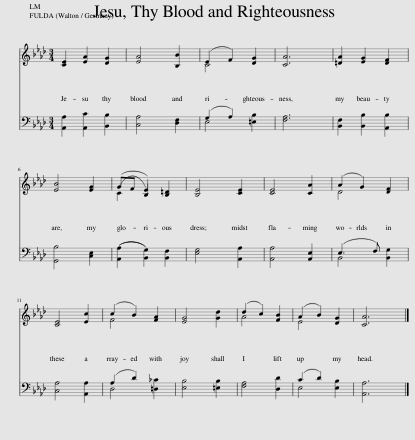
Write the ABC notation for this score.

X:1
%%score ( 1 2 ) ( 3 4 )
L:1/8
M:3/4
I:linebreak $
K:Ab
V:1 treble
V:2 treble
V:3 bass
V:4 bass
V:1
 [CE]2 [EA]2 [DG]2 | [EA]4 [B,B]2 | (E2 F2) [DG]2 | [CA]6 | [=DA]2 [EG]2 [DF]2 |$ %5
 [EB]4 [EG]2 | (GF E2) [B,=D]2 | [B,E]4 [CE]2 | [CE]4 [CA]2 | (A2 G2) [DF]2 |$ %10
 [CE]4 [Ec]2 | (c2 B2) [FA]2 | [EG]4 [Gd]2 | (d2 c2) [FB]2 | (A2 B2) [DG]2 | %15
 [CA]6 |] %16
V:2
 x6 | x6 | C4 x2 | x6 | x6 |$ %5
 x6 | (C2 B,2) x2 | x6 | x6 | D4 x2 |$ %10
 x6 | F4 x2 | x6 | A4 x2 | E4 x2 | %15
 x6 |] %16
V:3
 [A,,A,]2 [A,,C]2 [B,,B,]2 | [C,A,]4 [D,F,]2 | (G,2 A,2) [=E,B,]2 | [F,A,]6 | [B,,F,]2 [B,,B,]2 [A,,B,]2 |$ %5
 [G,,B,]4 [C,E,]2 | (([A,,A,]2 [B,,G,]2)) [B,,F,]2 | [E,G,]4 [A,,A,]2 | [A,,A,]4 [A,,E,]2 | (E,3 F,) [B,,G,]2 |$ %10
 [C,A,]4 [A,,A,]2 | (A,2 D2) [=D,_C]2 | [E,B,]4 [=E,B,]2 | [F,A,]4 [D,D]2 | (C2 D2) [E,B,]2 | %15
 [A,,A,]6 |] %16
V:4
 x6 | x6 | E,4 x2 | x6 | x6 |$ %5
 x6 | x6 | x6 | x6 | B,,4 x2 |$ %10
 x6 | D,4 x2 | x6 | x6 | E,4 x2 | %15
 x6 |] %16
